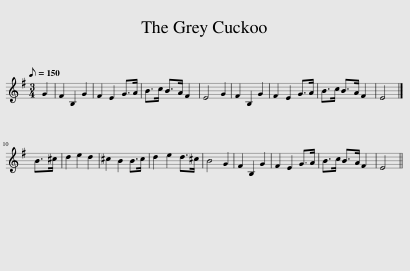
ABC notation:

X:1
L:1/8
Q:1/8=150
M:3/4
I:linebreak $
K:Emin
V:1 treble
V:1
 G2 | F2 B,2 G2 | F2 E2 G>A | B>c B>A F2 | E4 G2 | %5
 F2 B,2 G2 | F2 E2 G>A | B>c B>A F2 | E4 |]$ B>^c | %10
 d2 e2 d2 | ^c2 B2 B>c | d2 e2 d>^c | B4 G2 | F2 B,2 G2 | %15
 F2 E2 G>A | B>c B>A F2 | E4 || %18
